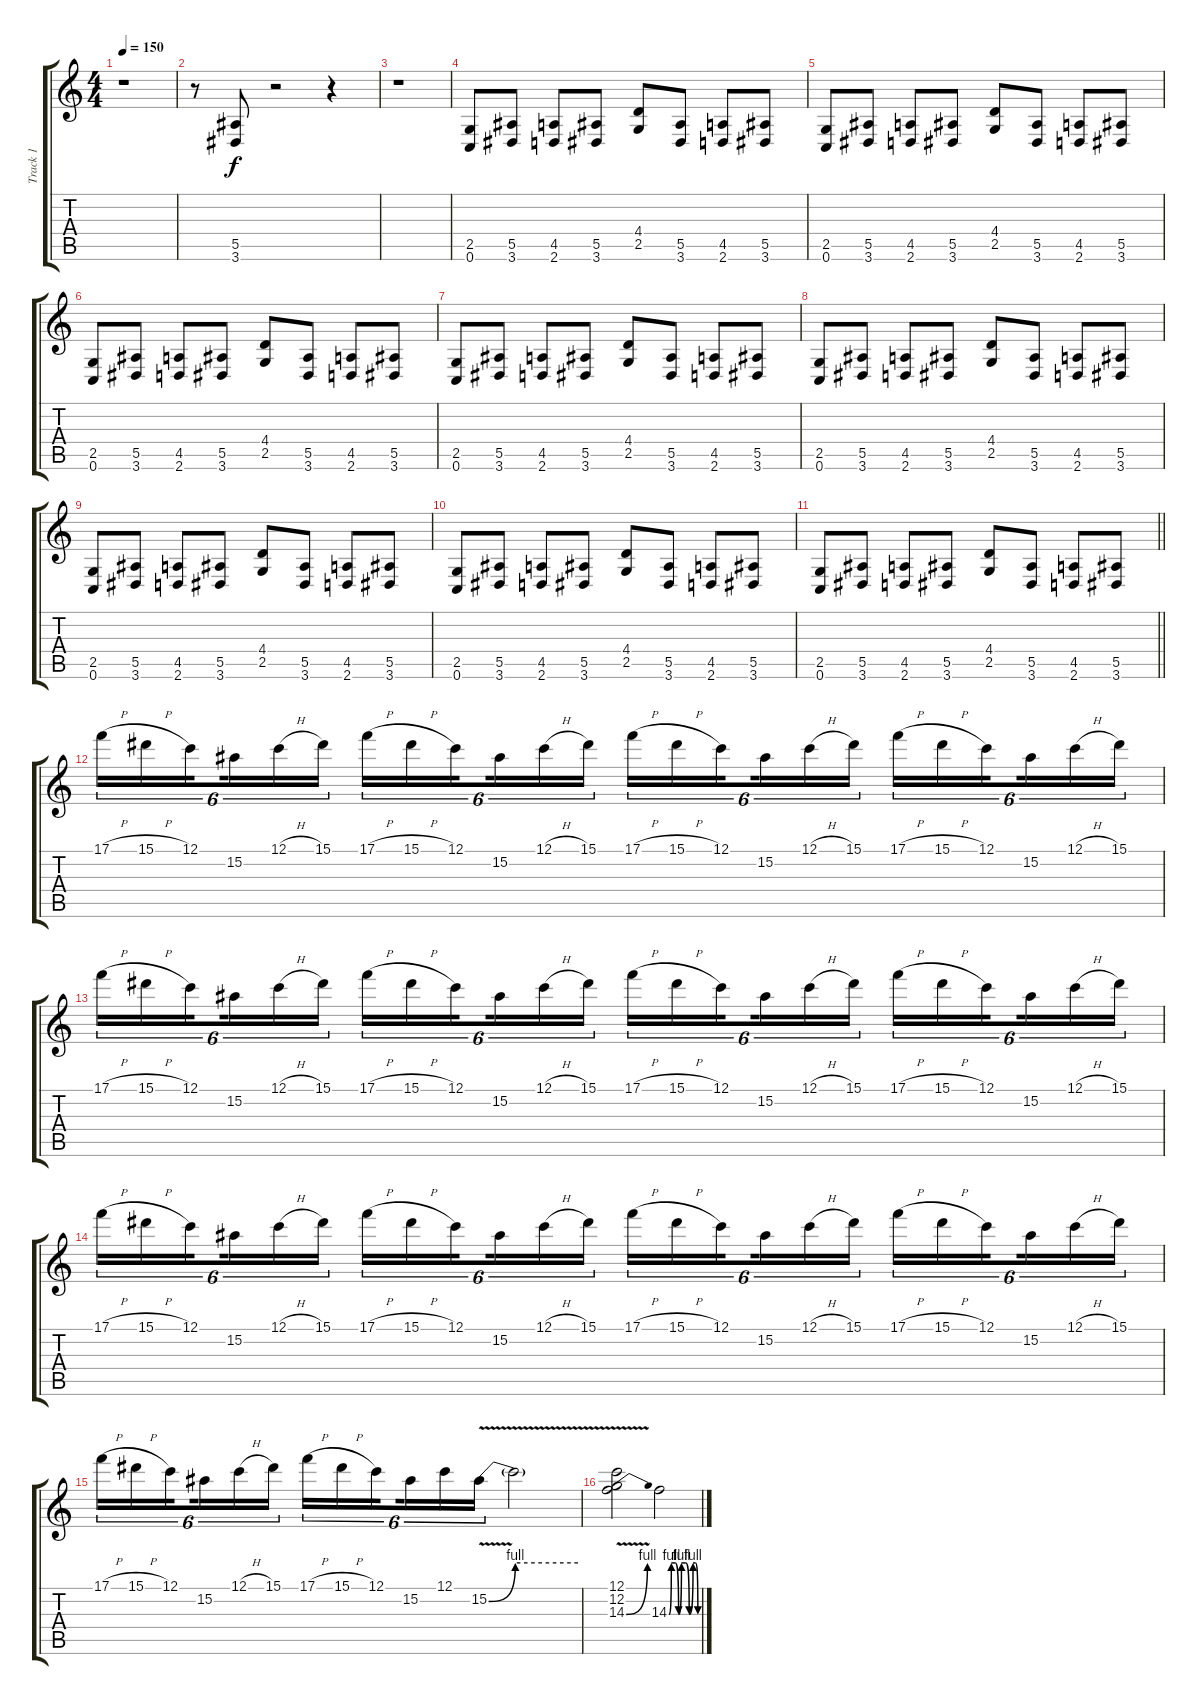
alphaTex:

\track ("Track 1" "Track 1") {instrument distortionguitar}
\staff {score tabs}
\tuning (C4 G3 Eb3 Bb2 F2 C2) {hide}
\ts (4 4)
\tempo 150
\clef g2
\ks c
r.1{dy f} |
r.8 (5.5 3.6).8 r.2 r.4 |
r.1 |
(2.5 0.6).8 (5.5 3.6).8 (4.5 2.6).8 (5.5 3.6).8 (4.4 2.5).8 (5.5 3.6).8 (4.5 2.6).8 (5.5 3.6).8 |
(2.5 0.6).8 (5.5 3.6).8 (4.5 2.6).8 (5.5 3.6).8 (4.4 2.5).8 (5.5 3.6).8 (4.5 2.6).8 (5.5 3.6).8 |
(2.5 0.6).8 (5.5 3.6).8 (4.5 2.6).8 (5.5 3.6).8 (4.4 2.5).8 (5.5 3.6).8 (4.5 2.6).8 (5.5 3.6).8 |
(2.5 0.6).8 (5.5 3.6).8 (4.5 2.6).8 (5.5 3.6).8 (4.4 2.5).8 (5.5 3.6).8 (4.5 2.6).8 (5.5 3.6).8 |
(2.5 0.6).8 (5.5 3.6).8 (4.5 2.6).8 (5.5 3.6).8 (4.4 2.5).8 (5.5 3.6).8 (4.5 2.6).8 (5.5 3.6).8 |
(2.5 0.6).8 (5.5 3.6).8 (4.5 2.6).8 (5.5 3.6).8 (4.4 2.5).8 (5.5 3.6).8 (4.5 2.6).8 (5.5 3.6).8 |
(2.5 0.6).8 (5.5 3.6).8 (4.5 2.6).8 (5.5 3.6).8 (4.4 2.5).8 (5.5 3.6).8 (4.5 2.6).8 (5.5 3.6).8 |
\barLineRight lightlight
(2.5 0.6).8 (5.5 3.6).8 (4.5 2.6).8 (5.5 3.6).8 (4.4 2.5).8 (5.5 3.6).8 (4.5 2.6).8 (5.5 3.6).8 |
17.1{h}.16{tu (6 4)} 15.1{h}.16{tu (6 4)} 12.1.16{tu (6 4) beam splitsecondary} 15.2.16{tu (6 4)} 12.1{h}.16{tu (6 4)} 15.1.16{tu (6 4)} 17.1{h}.16{tu (6 4)} 15.1{h}.16{tu (6 4)} 12.1.16{tu (6 4) beam splitsecondary} 15.2.16{tu (6 4)} 12.1{h}.16{tu (6 4)} 15.1.16{tu (6 4)} 17.1{h}.16{tu (6 4)} 15.1{h}.16{tu (6 4)} 12.1.16{tu (6 4) beam splitsecondary} 15.2.16{tu (6 4)} 12.1{h}.16{tu (6 4)} 15.1.16{tu (6 4)} 17.1{h}.16{tu (6 4)} 15.1{h}.16{tu (6 4)} 12.1.16{tu (6 4) beam splitsecondary} 15.2.16{tu (6 4)} 12.1{h}.16{tu (6 4)} 15.1.16{tu (6 4)} |
17.1{h}.16{tu (6 4)} 15.1{h}.16{tu (6 4)} 12.1.16{tu (6 4) beam splitsecondary} 15.2.16{tu (6 4)} 12.1{h}.16{tu (6 4)} 15.1.16{tu (6 4)} 17.1{h}.16{tu (6 4)} 15.1{h}.16{tu (6 4)} 12.1.16{tu (6 4) beam splitsecondary} 15.2.16{tu (6 4)} 12.1{h}.16{tu (6 4)} 15.1.16{tu (6 4)} 17.1{h}.16{tu (6 4)} 15.1{h}.16{tu (6 4)} 12.1.16{tu (6 4) beam splitsecondary} 15.2.16{tu (6 4)} 12.1{h}.16{tu (6 4)} 15.1.16{tu (6 4)} 17.1{h}.16{tu (6 4)} 15.1{h}.16{tu (6 4)} 12.1.16{tu (6 4) beam splitsecondary} 15.2.16{tu (6 4)} 12.1{h}.16{tu (6 4)} 15.1.16{tu (6 4)} |
17.1{h}.16{tu (6 4)} 15.1{h}.16{tu (6 4)} 12.1.16{tu (6 4) beam splitsecondary} 15.2.16{tu (6 4)} 12.1{h}.16{tu (6 4)} 15.1.16{tu (6 4)} 17.1{h}.16{tu (6 4)} 15.1{h}.16{tu (6 4)} 12.1.16{tu (6 4) beam splitsecondary} 15.2.16{tu (6 4)} 12.1{h}.16{tu (6 4)} 15.1.16{tu (6 4)} 17.1{h}.16{tu (6 4)} 15.1{h}.16{tu (6 4)} 12.1.16{tu (6 4) beam splitsecondary} 15.2.16{tu (6 4)} 12.1{h}.16{tu (6 4)} 15.1.16{tu (6 4)} 17.1{h}.16{tu (6 4)} 15.1{h}.16{tu (6 4)} 12.1.16{tu (6 4) beam splitsecondary} 15.2.16{tu (6 4)} 12.1{h}.16{tu (6 4)} 15.1.16{tu (6 4)} |
17.1{h}.16{tu (6 4)} 15.1{h}.16{tu (6 4)} 12.1.16{tu (6 4) beam splitsecondary} 15.2.16{tu (6 4)} 12.1{h}.16{tu (6 4)} 15.1.16{tu (6 4)} 17.1{h}.16{tu (6 4)} 15.1{h}.16{tu (6 4)} 12.1.16{tu (6 4) beam splitsecondary} 15.2.16{tu (6 4)} 12.1.16{tu (6 4)} 15.2{be (bend 0 0 60 4) v}.16{tu (6 4)} 15.2{be (hold 0 4 60 4) v t}.2 |
(12.1 12.2 14.3{be (bend 0 0 60 4) v}).2 14.3{be (custom 0 0 5 4 13 4 20 0 26 4 35 4 42 0 50 4 55 4 60 0)}.2
